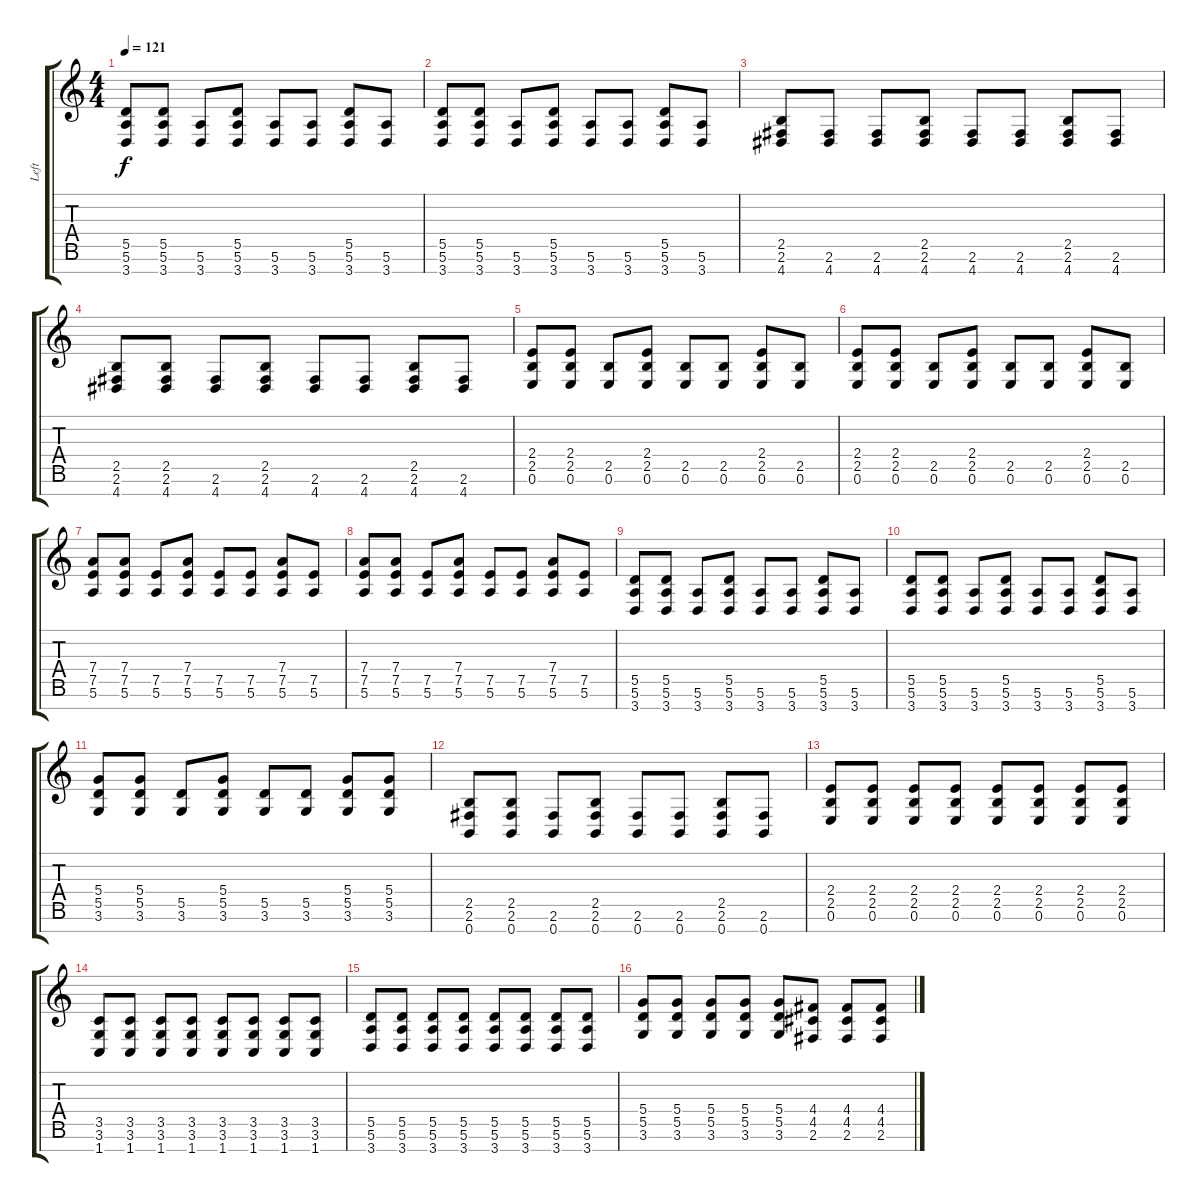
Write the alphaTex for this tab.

\track ("Left" "Left") {instrument distortionguitar}
\staff {score tabs}
\tuning (E4 B3 G3 D3 A2 E2 B1) {hide}
\ts (4 4)
\tempo 121
\clef g2
\ks c
(5.5 5.6 3.7).8{dy f} (5.5 5.6 3.7).8 (5.6 3.7).8 (5.5 5.6 3.7).8 (5.6 3.7).8 (5.6 3.7).8 (5.5 5.6 3.7).8 (5.6 3.7).8 |
(5.5 5.6 3.7).8 (5.5 5.6 3.7).8 (5.6 3.7).8 (5.5 5.6 3.7).8 (5.6 3.7).8 (5.6 3.7).8 (5.5 5.6 3.7).8 (5.6 3.7).8 |
(2.5 2.6 4.7).8 (2.6 4.7).8 (2.6 4.7).8 (2.5 2.6 4.7).8 (2.6 4.7).8 (2.6 4.7).8 (2.5 2.6 4.7).8 (2.6 4.7).8 |
(2.5 2.6 4.7).8 (2.5 2.6 4.7).8 (2.6 4.7).8 (2.5 2.6 4.7).8 (2.6 4.7).8 (2.6 4.7).8 (2.5 2.6 4.7).8 (2.6 4.7).8 |
(2.4 2.5 0.6).8 (2.4 2.5 0.6).8 (2.5 0.6).8 (2.4 2.5 0.6).8 (2.5 0.6).8 (2.5 0.6).8 (2.4 2.5 0.6).8 (2.5 0.6).8 |
(2.4 2.5 0.6).8 (2.4 2.5 0.6).8 (2.5 0.6).8 (2.4 2.5 0.6).8 (2.5 0.6).8 (2.5 0.6).8 (2.4 2.5 0.6).8 (2.5 0.6).8 |
(7.4 7.5 5.6).8 (7.4 7.5 5.6).8 (7.5 5.6).8 (7.4 7.5 5.6).8 (7.5 5.6).8 (7.5 5.6).8 (7.4 7.5 5.6).8 (7.5 5.6).8 |
(7.4 7.5 5.6).8 (7.4 7.5 5.6).8 (7.5 5.6).8 (7.4 7.5 5.6).8 (7.5 5.6).8 (7.5 5.6).8 (7.4 7.5 5.6).8 (7.5 5.6).8 |
(5.5 5.6 3.7).8 (5.5 5.6 3.7).8 (5.6 3.7).8 (5.5 5.6 3.7).8 (5.6 3.7).8 (5.6 3.7).8 (5.5 5.6 3.7).8 (5.6 3.7).8 |
(5.5 5.6 3.7).8 (5.5 5.6 3.7).8 (5.6 3.7).8 (5.5 5.6 3.7).8 (5.6 3.7).8 (5.6 3.7).8 (5.5 5.6 3.7).8 (5.6 3.7).8 |
(5.4 5.5 3.6).8 (5.4 5.5 3.6).8 (5.5 3.6).8 (5.4 5.5 3.6).8 (5.5 3.6).8 (5.5 3.6).8 (5.4 5.5 3.6).8 (5.4 5.5 3.6).8 |
(2.5 2.6 0.7).8 (2.5 2.6 0.7).8 (2.6 0.7).8 (2.5 2.6 0.7).8 (2.6 0.7).8 (2.6 0.7).8 (2.5 2.6 0.7).8 (2.6 0.7).8 |
(2.4 2.5 0.6).8 (2.4 2.5 0.6).8 (2.4 2.5 0.6).8 (2.4 2.5 0.6).8 (2.4 2.5 0.6).8 (2.4 2.5 0.6).8 (2.4 2.5 0.6).8 (2.4 2.5 0.6).8 |
(3.5 3.6 1.7).8 (3.5 3.6 1.7).8 (3.5 3.6 1.7).8 (3.5 3.6 1.7).8 (3.5 3.6 1.7).8 (3.5 3.6 1.7).8 (3.5 3.6 1.7).8 (3.5 3.6 1.7).8 |
(5.5 5.6 3.7).8 (5.5 5.6 3.7).8 (5.5 5.6 3.7).8 (5.5 5.6 3.7).8 (5.5 5.6 3.7).8 (5.5 5.6 3.7).8 (5.5 5.6 3.7).8 (5.5 5.6 3.7).8 |
(5.4 5.5 3.6).8 (5.4 5.5 3.6).8 (5.4 5.5 3.6).8 (5.4 5.5 3.6).8 (5.4 5.5 3.6).8 (4.4 4.5 2.6).8 (4.4 4.5 2.6).8 (4.4 4.5 2.6).8
